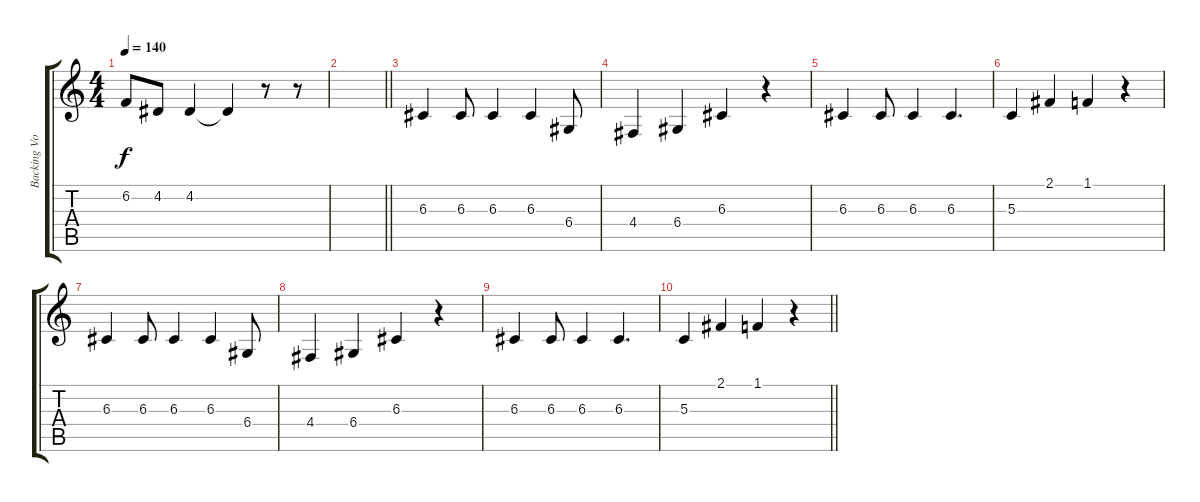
\track ("Backing Vocals" "Backing Vo") {instrument bassoon}
\staff {score tabs}
\tuning (E4 B3 G3 D3 A2 E2) {hide}
\ts (4 4)
\tempo 140
\clef g2
\ks c
6.2{t}.8{dy f} 4.2.8 4.2.4 4.2{t}.4 r.8 r.8 |
\barLineRight lightlight
|
6.3.4 6.3.8 6.3.4 6.3.4 6.4.8 |
4.4.4 6.4.4 6.3.4 r.4 |
6.3.4 6.3.8 6.3.4 6.3.4{d} |
5.3.4 2.1.4 1.1.4 r.4 |
6.3.4 6.3.8 6.3.4 6.3.4 6.4.8 |
4.4.4 6.4.4 6.3.4 r.4 |
6.3.4 6.3.8 6.3.4 6.3.4{d} |
\barLineRight lightlight
5.3.4 2.1.4 1.1.4 r.4
